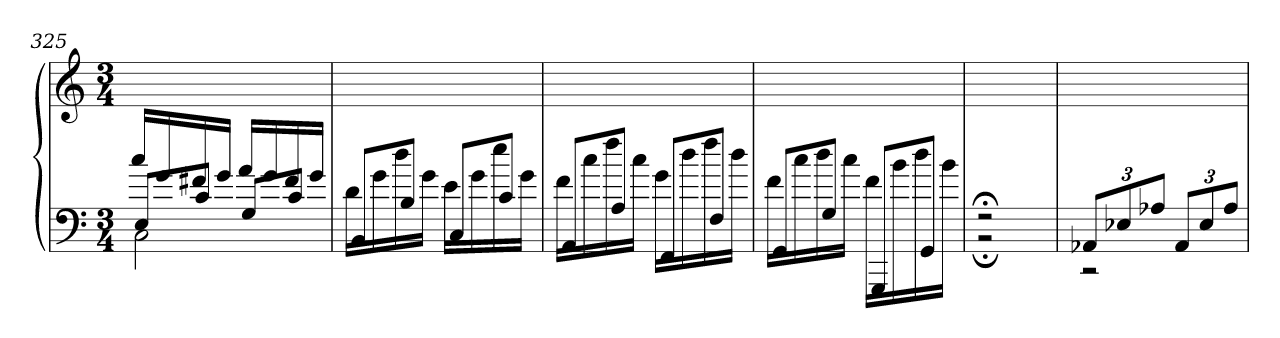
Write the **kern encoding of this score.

**kern	**kern
*part1	*part1
*staff2	*staff1
*clefF4	*clefG2
*k[]	*k[]
*M3/4	*M3/4
=325	=325
*^	*
*	*^	*
8EL	2C	16ccLL	2ryy
.	.	16g	.
8cJ	.	16f#X	.
.	.	16gJJ	.
8GL	.	16aLL	.
.	.	16g	.
8cJ	.	16f#	.
.	.	16gJJ	.
*	*v	*v	*
=326	=326	=326
8BBL	16dLL	2ryy
.	16g	.
8BJ	16dd	.
.	16gJJ	.
8CL	16eLL	.
.	16g	.
8cJ	16ee	.
.	16gJJ	.
=327	=327	=327
8AAL	16fLL	2ryy
.	16cc	.
8AJ	16ff	.
.	16ccJJ	.
8FFL	16gLL	.
.	16dd	.
8FJ	16ff	.
.	16ddJJ	.
=328	=328	=328
8GGL	16fLL	2ryy
.	16cc	.
8GJ	16dd	.
.	16ccJJ	.
8GGGL	16fLL	.
.	16b	.
8GGJ	16dd	.
.	16bJJ	.
=329	=329	=329
2r;<	2r;<	2ryy
=331	=331	=331
12AA-XL	2r	2ryy
12E-X	.	.
12A-XJ	.	.
12AA-L	.	.
12E-	.	.
12A-J	.	.
*v	*v	*
=	=
*-	*-
